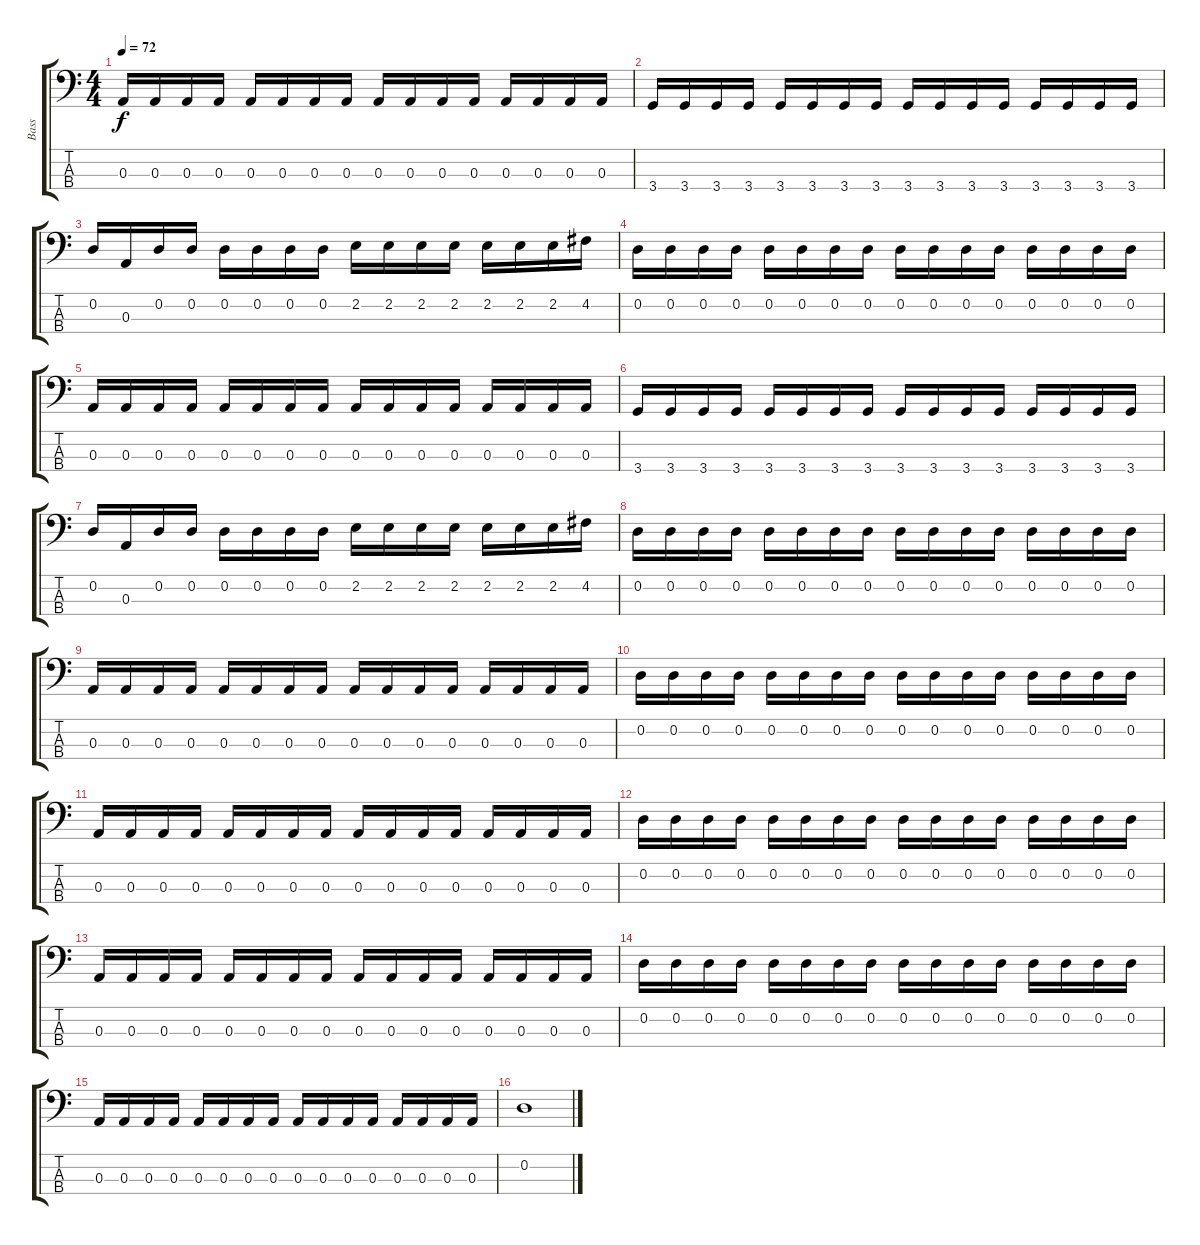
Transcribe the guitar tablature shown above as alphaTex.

\track ("Bass" "Bass") {instrument electricbassfinger}
\staff {score tabs}
\tuning (G2 D2 A1 E1) {hide}
\ts (4 4)
\tempo 72
\clef f4
\ks c
0.3.16{dy f} 0.3.16 0.3.16 0.3.16 0.3.16 0.3.16 0.3.16 0.3.16 0.3.16 0.3.16 0.3.16 0.3.16 0.3.16 0.3.16 0.3.16 0.3.16 |
3.4.16 3.4.16 3.4.16 3.4.16 3.4.16 3.4.16 3.4.16 3.4.16 3.4.16 3.4.16 3.4.16 3.4.16 3.4.16 3.4.16 3.4.16 3.4.16 |
0.2.16 0.3.16 0.2.16 0.2.16 0.2.16 0.2.16 0.2.16 0.2.16 2.2.16 2.2.16 2.2.16 2.2.16 2.2.16 2.2.16 2.2.16 4.2.16 |
0.2.16 0.2.16 0.2.16 0.2.16 0.2.16 0.2.16 0.2.16 0.2.16 0.2.16 0.2.16 0.2.16 0.2.16 0.2.16 0.2.16 0.2.16 0.2.16 |
0.3.16 0.3.16 0.3.16 0.3.16 0.3.16 0.3.16 0.3.16 0.3.16 0.3.16 0.3.16 0.3.16 0.3.16 0.3.16 0.3.16 0.3.16 0.3.16 |
3.4.16 3.4.16 3.4.16 3.4.16 3.4.16 3.4.16 3.4.16 3.4.16 3.4.16 3.4.16 3.4.16 3.4.16 3.4.16 3.4.16 3.4.16 3.4.16 |
0.2.16 0.3.16 0.2.16 0.2.16 0.2.16 0.2.16 0.2.16 0.2.16 2.2.16 2.2.16 2.2.16 2.2.16 2.2.16 2.2.16 2.2.16 4.2.16 |
0.2.16 0.2.16 0.2.16 0.2.16 0.2.16 0.2.16 0.2.16 0.2.16 0.2.16 0.2.16 0.2.16 0.2.16 0.2.16 0.2.16 0.2.16 0.2.16 |
0.3.16 0.3.16 0.3.16 0.3.16 0.3.16 0.3.16 0.3.16 0.3.16 0.3.16 0.3.16 0.3.16 0.3.16 0.3.16 0.3.16 0.3.16 0.3.16 |
0.2.16 0.2.16 0.2.16 0.2.16 0.2.16 0.2.16 0.2.16 0.2.16 0.2.16 0.2.16 0.2.16 0.2.16 0.2.16 0.2.16 0.2.16 0.2.16 |
0.3.16 0.3.16 0.3.16 0.3.16 0.3.16 0.3.16 0.3.16 0.3.16 0.3.16 0.3.16 0.3.16 0.3.16 0.3.16 0.3.16 0.3.16 0.3.16 |
0.2.16 0.2.16 0.2.16 0.2.16 0.2.16 0.2.16 0.2.16 0.2.16 0.2.16 0.2.16 0.2.16 0.2.16 0.2.16 0.2.16 0.2.16 0.2.16 |
0.3.16 0.3.16 0.3.16 0.3.16 0.3.16 0.3.16 0.3.16 0.3.16 0.3.16 0.3.16 0.3.16 0.3.16 0.3.16 0.3.16 0.3.16 0.3.16 |
0.2.16 0.2.16 0.2.16 0.2.16 0.2.16 0.2.16 0.2.16 0.2.16 0.2.16 0.2.16 0.2.16 0.2.16 0.2.16 0.2.16 0.2.16 0.2.16 |
0.3.16 0.3.16 0.3.16 0.3.16 0.3.16 0.3.16 0.3.16 0.3.16 0.3.16 0.3.16 0.3.16 0.3.16 0.3.16 0.3.16 0.3.16 0.3.16 |
0.2.1
